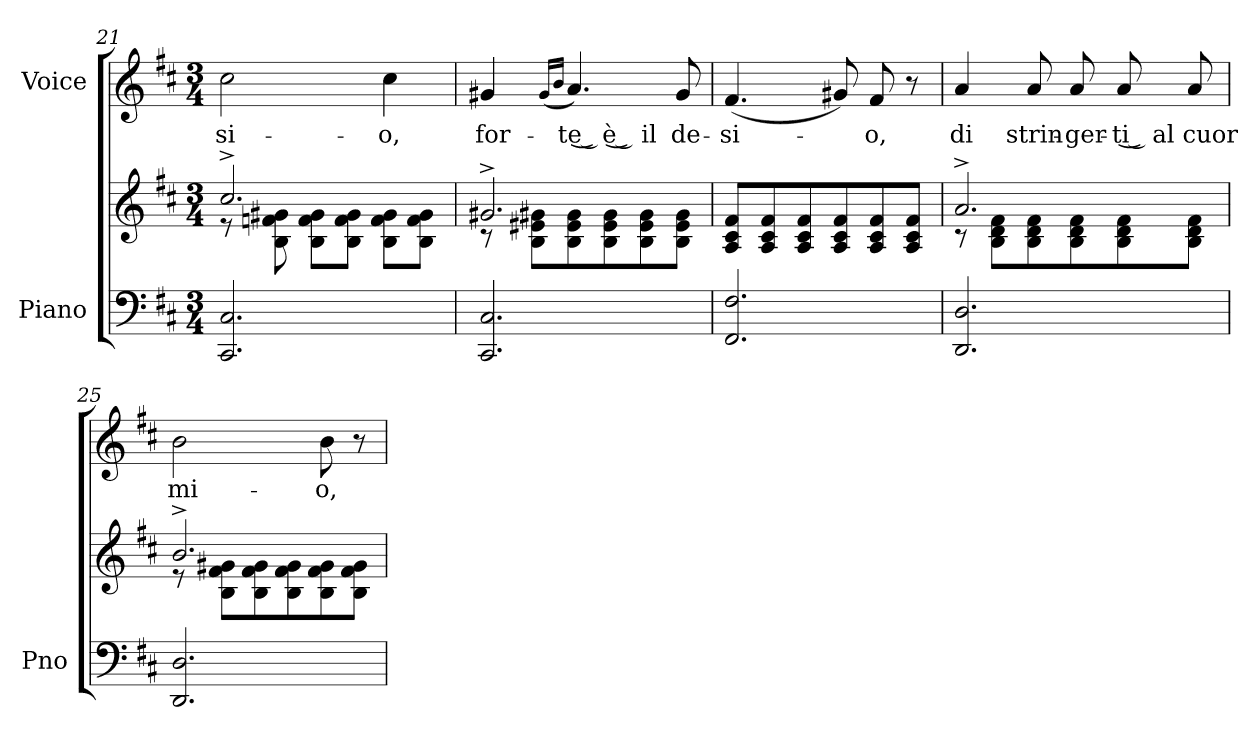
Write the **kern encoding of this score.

**kern	**kern	**kern	**text
*part2	*part2	*part1	*part1
*staff3	*staff2	*staff1	*staff1
*I"Piano	*	*I"Voice	*
*I'Pno	*	*	*
*clefF4	*clefG2	*clefG2	*
*k[f#c#]	*k[f#c#]	*k[f#c#]	*
*M3/4	*M3/4	*M3/4	*
=21	=21	=21	=21
*	*^	*	*
!	!	!	!	!LO:LY:b
2.CC#/ 2.C#/	2.cc#^/	8r	2cc#\	-si-
.	.	8B\ 8fn\ 8g#X\	.	.
.	.	8B\ 8f\ 8g#\L	.	.
.	.	8B\ 8f\ 8g#\J	.	.
!	!	!	!	!LO:LY:b
.	.	8B\ 8f\ 8g#\L	4cc#\	-o,
.	.	8B\ 8f\ 8g#\J	.	.
=22	=22	=22	=22	=22
!	!	!	!	!LO:LY:b
2.CC#/ 2.C#/	2.g#X^/	8r	4g#X/	for-
.	.	8B\ 8e#X\ 8g#X\L	.	.
.	.	.	(<16qg#/LL	.
.	.	.	16qb/JJ	.
!	!	!	!	!LO:LY:b
.	.	8B\ 8e#\ 8g#\	4.a/)	-te͜ è͜ il
.	.	8B\ 8e#\ 8g#\	.	.
.	.	8B\ 8e#\ 8g#\	.	.
!	!	!	!	!LO:LY:b
.	.	8B\ 8e#\ 8g#\J	8g#/	de-
!!LO:LB:g=z
=23	=23	=23	=23	=23
!	!	!	!	!LO:LY:b
*	*v	*v	*	*
2.FF#/ 2.F#/	8A/ 8c#/ 8f#/L	(<4.f#/	-si-
.	8A/ 8c#/ 8f#/	.	.
.	8A/ 8c#/ 8f#/	.	.
.	8A/ 8c#/ 8f#/	8g#X/)	.
!	!	!	!LO:LY:b
.	8A/ 8c#/ 8f#/	8f#/	-o,
.	8A/ 8c#/ 8f#/J	8r	.
=24	=24	=24	=24
*	*^	*	*
!	!	!	!	!LO:LY:b
2.DD/ 2.D/	2.a^/	8r	4a/	di
.	.	8B\ 8d\ 8f#\L	.	.
!	!	!	!	!LO:LY:b
.	.	8B\ 8d\ 8f#\	8a/	strin-
!	!	!	!	!LO:LY:b
.	.	8B\ 8d\ 8f#\	8a/	-ger-
!	!	!	!	!LO:LY:b
.	.	8B\ 8d\ 8f#\	8a/	-ti͜ al
!	!	!	!	!LO:LY:b
.	.	8B\ 8d\ 8f#\J	8a/	cuor
=25	=25	=25	=25	=25
!	!	!	!	!LO:LY:b
2.DD/ 2.D/	2.b^/	8r	2b\	mi-
.	.	8B\ 8f#\ 8g#X\L	.	.
.	.	8B\ 8f#\ 8g#\	.	.
.	.	8B\ 8f#\ 8g#\	.	.
!	!	!	!	!LO:LY:b
.	.	8B\ 8f#\ 8g#\	8b\	-o,
.	.	8B\ 8f#\ 8g#\J	8r	.
*	*v	*v	*	*
=	=	=	=
*-	*-	*-	*-
